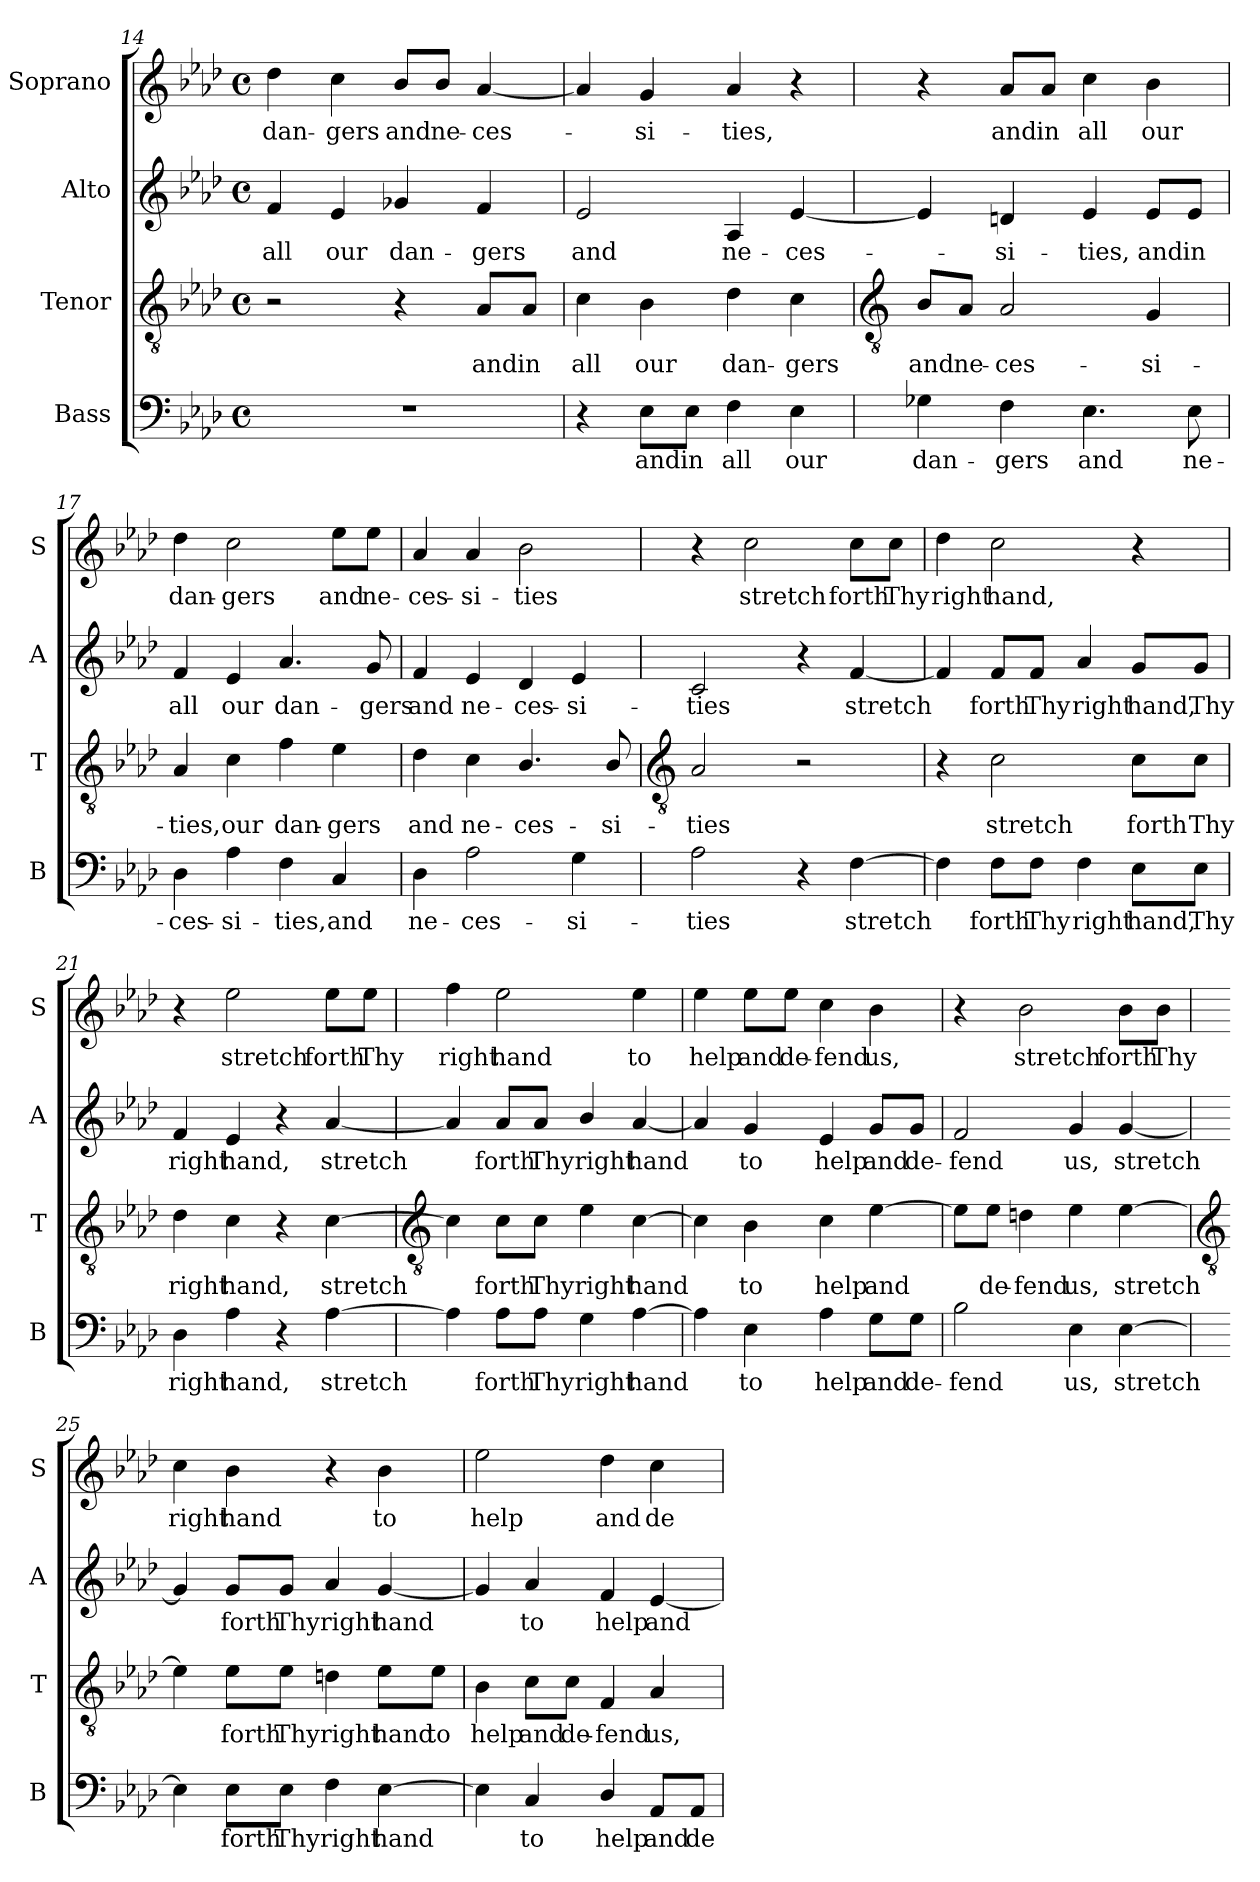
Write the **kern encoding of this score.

**kern	**text	**kern	**text	**kern	**text	**kern	**text
*part4	*part4	*part3	*part3	*part2	*part2	*part1	*part1
*staff4	*staff4	*staff3	*staff3	*staff2	*staff2	*staff1	*staff1
*I"Bass	*	*I"Tenor	*	*I"Alto	*	*I"Soprano	*
*I'B	*	*I'T	*	*I'A	*	*I'S	*
*clefF4	*	*clefGv2	*	*clefG2	*	*clefG2	*
*k[b-e-a-d-]	*	*k[b-e-a-d-]	*	*k[b-e-a-d-]	*	*k[b-e-a-d-]	*
*A-:	*	*A-:	*	*A-:	*	*A-:	*
*M4/4	*	*M4/4	*	*M4/4	*	*M4/4	*
*met(c)	*	*met(c)	*	*met(c)	*	*met(c)	*
=14	=14	=14	=14	=14	=14	=14	=14
!	!	!	!	!	!LO:LY:b	!	!LO:LY:b
1r	.	2r	.	4f	all	4dd-	dan-
!	!	!	!	!	!LO:LY:b	!	!LO:LY:b
.	.	.	.	4e-	our	4cc	-gers
!	!	!	!	!	!LO:LY:b	!	!LO:LY:b
.	.	4r	.	4g-X	dan-	8b-/L	and
!	!	!	!	!	!	!	!LO:LY:b
.	.	.	.	.	.	8b-/J	ne-
!	!	!	!LO:LY:b	!	!LO:LY:b	!	!LO:LY:b
.	.	8A-/L	and	4f	-gers	[4a-	-ces-
!	!	!	!LO:LY:b	!	!	!	!
.	.	8A-/J	in	.	.	.	.
=15	=15	=15	=15	=15	=15	=15	=15
!	!	!	!LO:LY:b	!	!LO:LY:b	!	!
4r	.	4c	all	2e-	and	4a-]	.
!	!LO:LY:b	!	!LO:LY:b	!	!	!	!LO:LY:b
8E-\L	and	4B-	our	.	.	4g	si-
!	!LO:LY:b	!	!	!	!	!	!
8E-\J	in	.	.	.	.	.	.
!	!LO:LY:b	!	!LO:LY:b	!	!LO:LY:b	!	!LO:LY:b
4F	all	4d-	dan-	4A-	ne-	4a-	-ties,
!	!LO:LY:b	!	!LO:LY:b	!	!LO:LY:b	!	!
4E-	our	4c	-gers	[4e-	-ces-	4r	.
!!LO:LB:g=z
=16	=16	=16	=16	=16	=16	=16	=16
*	*	*clefGv2	*	*	*	*	*
!	!LO:LY:b	!	!LO:LY:b	!	!	!	!
4G-X	dan-	8B-/L	and	4e-]	.	4r	.
!	!	!	!LO:LY:b	!	!	!	!
.	.	8A-/J	ne-	.	.	.	.
!	!LO:LY:b	!	!LO:LY:b	!	!LO:LY:b	!	!LO:LY:b
4F	-gers	2A-	-ces-	4dn	si-	8a-/L	and
!	!	!	!	!	!	!	!LO:LY:b
.	.	.	.	.	.	8a-/J	in
!	!LO:LY:b	!	!	!	!LO:LY:b	!	!LO:LY:b
4.E-	and	.	.	4e-	-ties,	4cc	all
!	!	!	!LO:LY:b	!	!LO:LY:b	!	!LO:LY:b
.	.	4G	-si-	8e-/L	and	4b-	our
!	!LO:LY:b	!	!	!	!LO:LY:b	!	!
8E-	ne-	.	.	8e-/J	in	.	.
=17	=17	=17	=17	=17	=17	=17	=17
!	!LO:LY:b	!	!LO:LY:b	!	!LO:LY:b	!	!LO:LY:b
4D-	-ces-	4A-	-ties,	4f	all	4dd-	dan-
!	!LO:LY:b	!	!LO:LY:b	!	!LO:LY:b	!	!LO:LY:b
4A-	-si-	4c	our	4e-	our	2cc	-gers
!	!LO:LY:b	!	!LO:LY:b	!	!LO:LY:b	!	!
4F	-ties,	4f	dan-	4.a-	dan-	.	.
!	!LO:LY:b	!	!LO:LY:b	!	!	!	!LO:LY:b
4C	and	4e-	-gers	.	.	8ee-\L	and
!	!	!	!	!	!LO:LY:b	!	!LO:LY:b
.	.	.	.	8g	-gers	8ee-\J	ne-
=18	=18	=18	=18	=18	=18	=18	=18
!	!LO:LY:b	!	!LO:LY:b	!	!LO:LY:b	!	!LO:LY:b
4D-	ne-	4d-	and	4f	and	4a-	-ces-
!	!LO:LY:b	!	!LO:LY:b	!	!LO:LY:b	!	!LO:LY:b
2A-	-ces-	4c	ne-	4e-	ne-	4a-	-si-
!	!	!	!LO:LY:b	!	!LO:LY:b	!	!LO:LY:b
.	.	4.B-/	-ces-	4d-	-ces-	2b-	-ties
!	!LO:LY:b	!	!	!	!LO:LY:b	!	!
4G	-si-	.	.	4e-	-si-	.	.
!	!	!	!LO:LY:b	!	!	!	!
.	.	8B-/	-si-	.	.	.	.
!!LO:LB:g=z
=19	=19	=19	=19	=19	=19	=19	=19
*	*	*clefGv2	*	*	*	*	*
!	!LO:LY:b	!	!LO:LY:b	!	!LO:LY:b	!	!
2A-	-ties	2A-	-ties	2c	-ties	4r	.
!	!	!	!	!	!	!	!LO:LY:b
.	.	.	.	.	.	2cc	stretch
4r	.	2r	.	4r	.	.	.
!	!LO:LY:b	!	!	!	!LO:LY:b	!	!LO:LY:b
[4F	stretch	.	.	[4f	stretch	8cc\L	forth
!	!	!	!	!	!	!	!LO:LY:b
.	.	.	.	.	.	8cc\J	Thy
=20	=20	=20	=20	=20	=20	=20	=20
!	!	!	!	!	!	!	!LO:LY:b
4F]	.	4r	.	4f]	.	4dd-	right
!	!LO:LY:b	!	!LO:LY:b	!	!LO:LY:b	!	!LO:LY:b
8F\L	forth	2c	stretch	8f/L	forth	2cc	hand,
!	!LO:LY:b	!	!	!	!LO:LY:b	!	!
8F\J	Thy	.	.	8f/J	Thy	.	.
!	!LO:LY:b	!	!	!	!LO:LY:b	!	!
4F	right	.	.	4a-	right	.	.
!	!LO:LY:b	!	!LO:LY:b	!	!LO:LY:b	!	!
8E-\L	hand,	8c\L	forth	8g/L	hand,	4r	.
!	!LO:LY:b	!	!LO:LY:b	!	!LO:LY:b	!	!
8E-\J	Thy	8c\J	Thy	8g/J	Thy	.	.
=21	=21	=21	=21	=21	=21	=21	=21
!	!LO:LY:b	!	!LO:LY:b	!	!LO:LY:b	!	!
4D-	right	4d-	right	4f	right	4r	.
!	!LO:LY:b	!	!LO:LY:b	!	!LO:LY:b	!	!LO:LY:b
4A-	hand,	4c	hand,	4e-	hand,	2ee-	stretch
4r	.	4r	.	4r	.	.	.
!	!LO:LY:b	!	!LO:LY:b	!	!LO:LY:b	!	!LO:LY:b
[4A-	stretch	[4c	stretch	[4a-	stretch	8ee-\L	forth
!	!	!	!	!	!	!	!LO:LY:b
.	.	.	.	.	.	8ee-\J	Thy
!!LO:LB:g=z
=22	=22	=22	=22	=22	=22	=22	=22
*	*	*clefGv2	*	*	*	*	*
!	!	!	!	!	!	!	!LO:LY:b
4A-]	.	4c]	.	4a-]	.	4ff	right
!	!LO:LY:b	!	!LO:LY:b	!	!LO:LY:b	!	!LO:LY:b
8A-\L	forth	8c\L	forth	8a-/L	forth	2ee-	hand
!	!LO:LY:b	!	!LO:LY:b	!	!LO:LY:b	!	!
8A-\J	Thy	8c\J	Thy	8a-/J	Thy	.	.
!	!LO:LY:b	!	!LO:LY:b	!	!LO:LY:b	!	!
4G	right	4e-	right	4b-/	right	.	.
!	!LO:LY:b	!	!LO:LY:b	!	!LO:LY:b	!	!LO:LY:b
[4A-	hand	[4c	hand	[4a-	hand	4ee-	to
=23	=23	=23	=23	=23	=23	=23	=23
!	!	!	!	!	!	!	!LO:LY:b
4A-]	.	4c]	.	4a-]	.	4ee-	help
!	!LO:LY:b	!	!LO:LY:b	!	!LO:LY:b	!	!LO:LY:b
4E-	to	4B-	to	4g	to	8ee-\L	and
!	!	!	!	!	!	!	!LO:LY:b
.	.	.	.	.	.	8ee-\J	de-
!	!LO:LY:b	!	!LO:LY:b	!	!LO:LY:b	!	!LO:LY:b
4A-	help	4c	help	4e-	help	4cc	-fend
!	!LO:LY:b	!	!LO:LY:b	!	!LO:LY:b	!	!LO:LY:b
8G\L	and	[4e-	and	8g/L	and	4b-	us,
!	!LO:LY:b	!	!	!	!LO:LY:b	!	!
8G\J	de-	.	.	8g/J	de-	.	.
=24	=24	=24	=24	=24	=24	=24	=24
!	!LO:LY:b	!	!	!	!LO:LY:b	!	!
2B-	-fend	8e-\L]	.	2f	-fend	4r	.
!	!	!	!LO:LY:b	!	!	!	!
.	.	8e-\J	de-	.	.	.	.
!	!	!	!LO:LY:b	!	!	!	!LO:LY:b
.	.	4dn	-fend	.	.	2b-	stretch
!	!LO:LY:b	!	!LO:LY:b	!	!LO:LY:b	!	!
4E-	us,	4e-	us,	4g	us,	.	.
!	!LO:LY:b	!	!LO:LY:b	!	!LO:LY:b	!	!LO:LY:b
[4E-	stretch	[4e-	stretch	[4g	stretch	8b-\L	forth
!	!	!	!	!	!	!	!LO:LY:b
.	.	.	.	.	.	8b-\J	Thy
!!LO:LB:g=z
=25	=25	=25	=25	=25	=25	=25	=25
*	*	*clefGv2	*	*	*	*	*
!	!	!	!	!	!	!	!LO:LY:b
4E-]	.	4e-]	.	4g]	.	4cc	right
!	!LO:LY:b	!	!LO:LY:b	!	!LO:LY:b	!	!LO:LY:b
8E-\L	forth	8e-\L	forth	8g/L	forth	4b-	hand
!	!LO:LY:b	!	!LO:LY:b	!	!LO:LY:b	!	!
8E-\J	Thy	8e-\J	Thy	8g/J	Thy	.	.
!	!LO:LY:b	!	!LO:LY:b	!	!LO:LY:b	!	!
4F	right	4dn	right	4a-	right	4r	.
!	!LO:LY:b	!	!LO:LY:b	!	!LO:LY:b	!	!LO:LY:b
[4E-	hand	8e-\L	hand	[4g	hand	4b-	to
!	!	!	!LO:LY:b	!	!	!	!
.	.	8e-\J	to	.	.	.	.
=26	=26	=26	=26	=26	=26	=26	=26
!	!	!	!LO:LY:b	!	!	!	!LO:LY:b
4E-]	.	4B-	help	4g]	.	2ee-	help
!	!LO:LY:b	!	!LO:LY:b	!	!LO:LY:b	!	!
4C	to	8c\L	and	4a-	to	.	.
!	!	!	!LO:LY:b	!	!	!	!
.	.	8c\J	de-	.	.	.	.
!	!LO:LY:b	!	!LO:LY:b	!	!LO:LY:b	!	!LO:LY:b
4D-/	help	4F	-fend	4f	help	4dd-	and
!	!LO:LY:b	!	!LO:LY:b	!	!LO:LY:b	!	!LO:LY:b
8AA-/L	and	4A-	us,	[4e-	and	4cc	de-
!	!LO:LY:b	!	!	!	!	!	!
8AA-/J	de-	.	.	.	.	.	.
=	=	=	=	=	=	=	=
*-	*-	*-	*-	*-	*-	*-	*-
